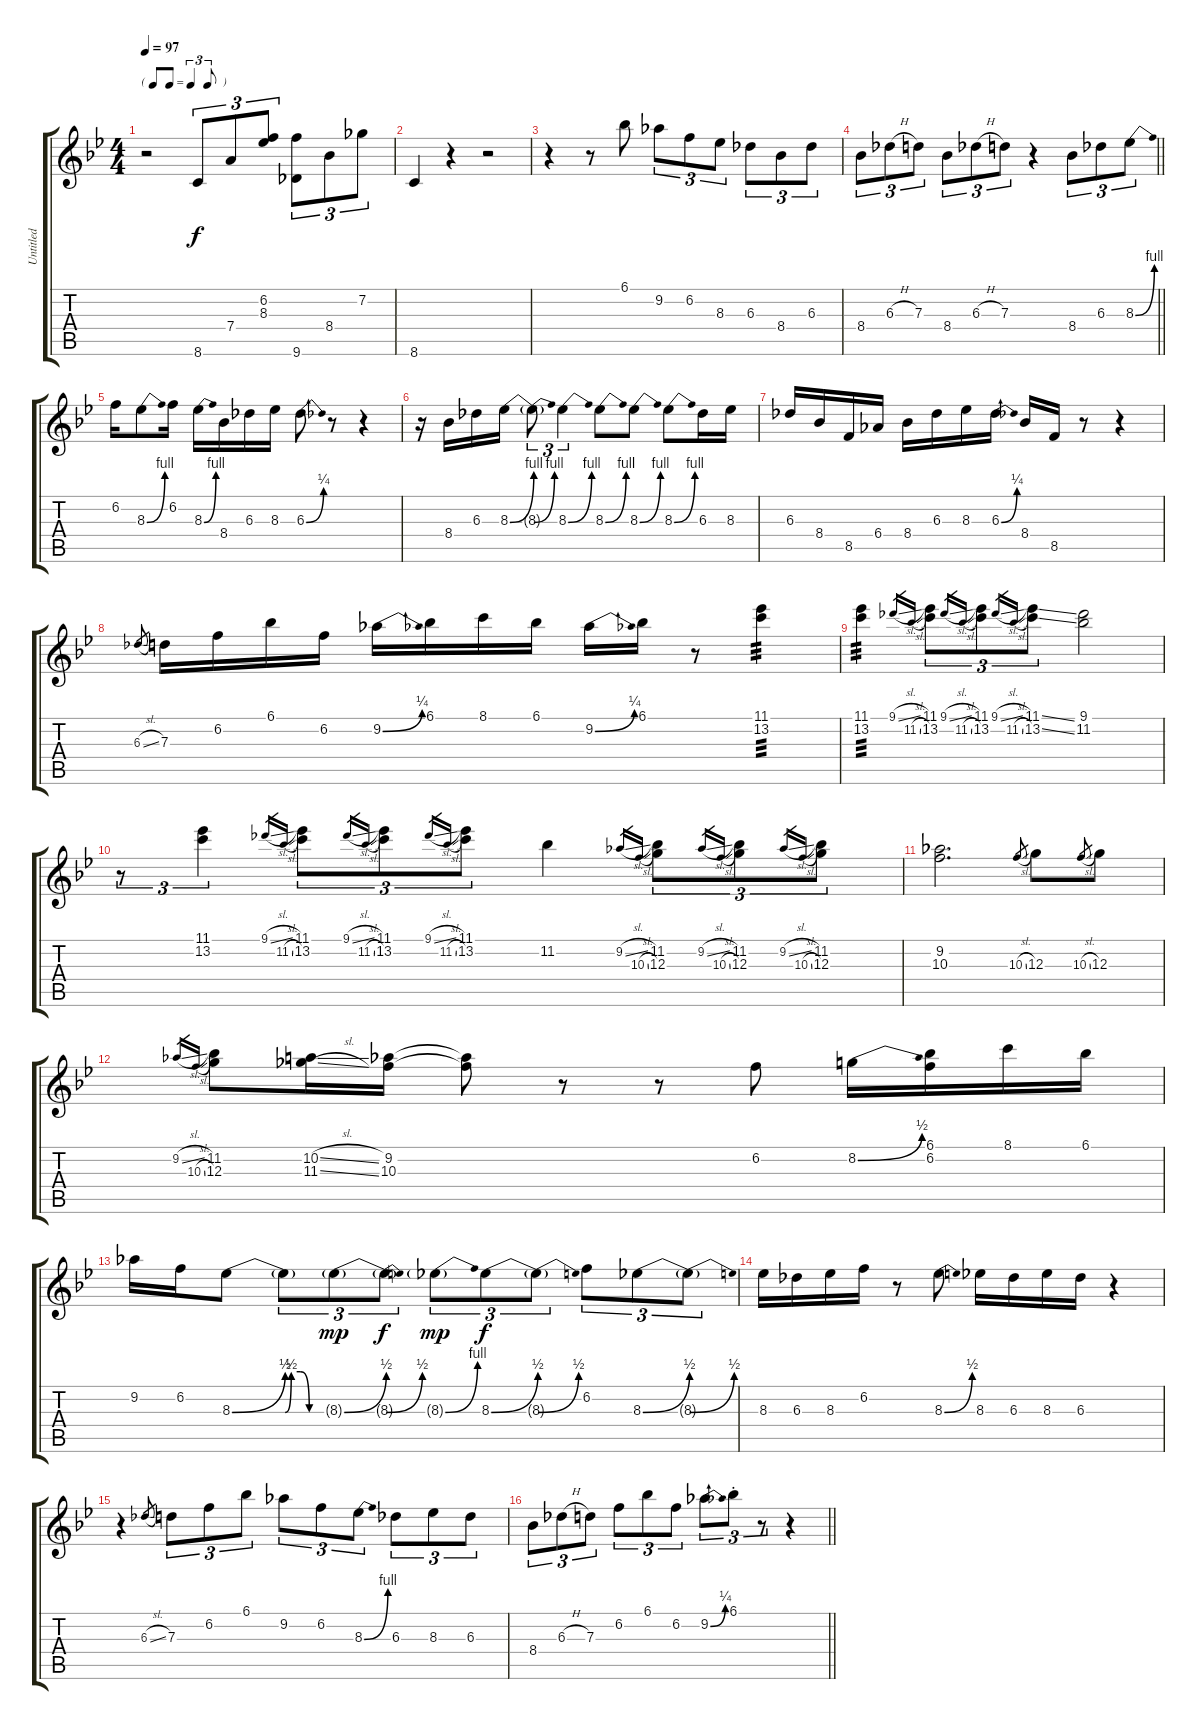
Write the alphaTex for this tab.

\track ("Untitled" "Untitled") {instrument electricguitarjazz}
\staff {score tabs}
\tuning (E4 B3 G3 D3 A2 E2) {hide}
\ts (4 4)
\tf triplet8th
\tempo 97
\clef g2
\ks bb
r.2{dy f} 8.6.8{tu (3 2)} 7.4.8{tu (3 2)} (6.2 8.3).8{tu (3 2)} (6.2{t} 9.6).8{tu (3 2)} 8.4.8{tu (3 2)} 7.2.8{tu (3 2)} |
8.6.4 r.4 r.2 |
r.4 r.8 6.1.8 9.2.8{tu (3 2)} 6.2.8{tu (3 2)} 8.3.8{tu (3 2)} 6.3.8{tu (3 2)} 8.4.8{tu (3 2)} 6.3.8{tu (3 2)} |
\barLineRight lightlight
8.4.8{tu (3 2)} 6.3{h}.8{tu (3 2)} 7.3.8{tu (3 2)} 8.4.8{tu (3 2)} 6.3{h}.8{tu (3 2)} 7.3.8{tu (3 2)} r.4 8.4.8{tu (3 2)} 6.3.8{tu (3 2)} 8.3{be (bend 0 0 60 4)}.8{tu (3 2)} |
6.2.16 8.3{be (bend 0 0 60 4)}.8 6.2.16 8.3{be (bend 0 0 60 4)}.16 8.4.16 6.3.16 8.3.16 6.3{be (bend 0 0 60 1)}.8 r.8 r.4 |
r.16 8.4.16 6.3.16 8.3{be (bend 0 0 60 4)}.16 8.3{be (bend 0 0 60 4) t}.8{tu (3 2)} 8.3{be (bend 0 0 60 4)}.4{tu (3 2)} 8.3{be (bend 0 0 60 4)}.8 8.3{be (bend 0 0 60 4)}.8 8.3{be (bend 0 0 60 4)}.8 6.3.16 8.3.16 |
6.3.16 8.4.16 8.5.16 6.4.16 8.4.16 6.3.16 8.3.16 6.3{be (bend 0 0 60 1)}.16 8.4.16 8.5.16 r.8 r.4 |
6.3{sl}.8{gr} 7.3.16 6.2.16 6.1.16 6.2.16 9.2{be (bend 0 0 60 1)}.16 6.1.16 8.1.16 6.1.16 9.2{be (bend 0 0 60 1)}.16 6.1.16 r.8 (11.1 13.2).4{tp 3} |
(11.1 13.2).4{tp 3} 9.1{sl}.16{gr} 11.2{sl}.16{gr} (11.1 13.2).8{tu (3 2)} 9.1{sl}.16{gr} 11.2{sl}.16{gr} (11.1 13.2).8{tu (3 2)} 9.1{sl}.16{gr} 11.2{sl}.16{gr} (11.1{ss} 13.2{ss}).8{tu (3 2)} (9.1 11.2).2 |
r.8{tu (3 2)} (11.1 13.2).4{tu (3 2)} 9.1{sl}.16{gr} 11.2{sl}.16{gr} (11.1 13.2).8{tu (3 2)} 9.1{sl}.16{gr} 11.2{sl}.16{gr} (11.1 13.2).8{tu (3 2)} 9.1{sl}.16{gr} 11.2{sl}.16{gr} (11.1 13.2).8{tu (3 2)} 11.2.4 9.2{sl}.16{gr} 10.3{sl}.16{gr} (11.2 12.3).8{tu (3 2)} 9.2{sl}.16{gr} 10.3{sl}.16{gr} (11.2 12.3).8{tu (3 2)} 9.2{sl}.16{gr} 10.3{sl}.16{gr} (11.2 12.3).8{tu (3 2)} |
(9.2 10.3).2{d} 10.3{sl}.8{gr} 12.3.8 10.3{sl}.8{gr} 12.3.8 |
9.2{sl}.16{gr} 10.3{sl}.16{gr} (11.2 12.3).8 (10.2{sl} 11.3{sl}).16 (9.2 10.3).16 (9.2{t} 10.3{t}).8 r.8 r.8 6.2.8 8.2{be (bend 0 0 60 2)}.16 (6.1 6.2).16 8.1.16 6.1.16 |
9.2.16 6.2.16 8.3{be (bend 0 0 60 2)}.8 8.3{be (custom 0 0 10 2 25 2 40 0 60 0) t}.8{tu (3 2)} 8.3{be (bend 0 0 60 2) g}.8{tu (3 2) dy mp} 8.3{be (bend 0 0 60 2) t}.8{tu (3 2) dy f} 8.3{be (bend 0 0 60 4) g}.8{tu (3 2) dy mp} 8.3{be (bend 0 0 60 2)}.8{tu (3 2) dy f} 8.3{be (bend 0 0 60 2) t}.8{tu (3 2)} 6.2.8{tu (3 2)} 8.3{be (bend 0 0 60 2)}.8{tu (3 2)} 8.3{be (bend 0 0 60 2) t}.8{tu (3 2)} |
8.3.16 6.3.16 8.3.16 6.2.16 r.8 8.3{be (bend 0 0 60 2)}.8 8.3.16 6.3.16 8.3.16 6.3.16 r.4 |
r.4 6.3{sl}.8{gr} 7.3.8{tu (3 2)} 6.2.8{tu (3 2)} 6.1.8{tu (3 2)} 9.2.8{tu (3 2)} 6.2.8{tu (3 2)} 8.3{be (bend 0 0 60 4)}.8{tu (3 2)} 6.3.8{tu (3 2)} 8.3.8{tu (3 2)} 6.3.8{tu (3 2)} |
\barLineRight lightlight
8.4.8{tu (3 2)} 6.3{h}.8{tu (3 2)} 7.3.8{tu (3 2)} 6.2.8{tu (3 2)} 6.1.8{tu (3 2)} 6.2.8{tu (3 2)} 9.2{be (bend 0 0 60 1)}.8{tu (3 2)} 6.1{st}.8{tu (3 2)} r.8{tu (3 2)} r.4
